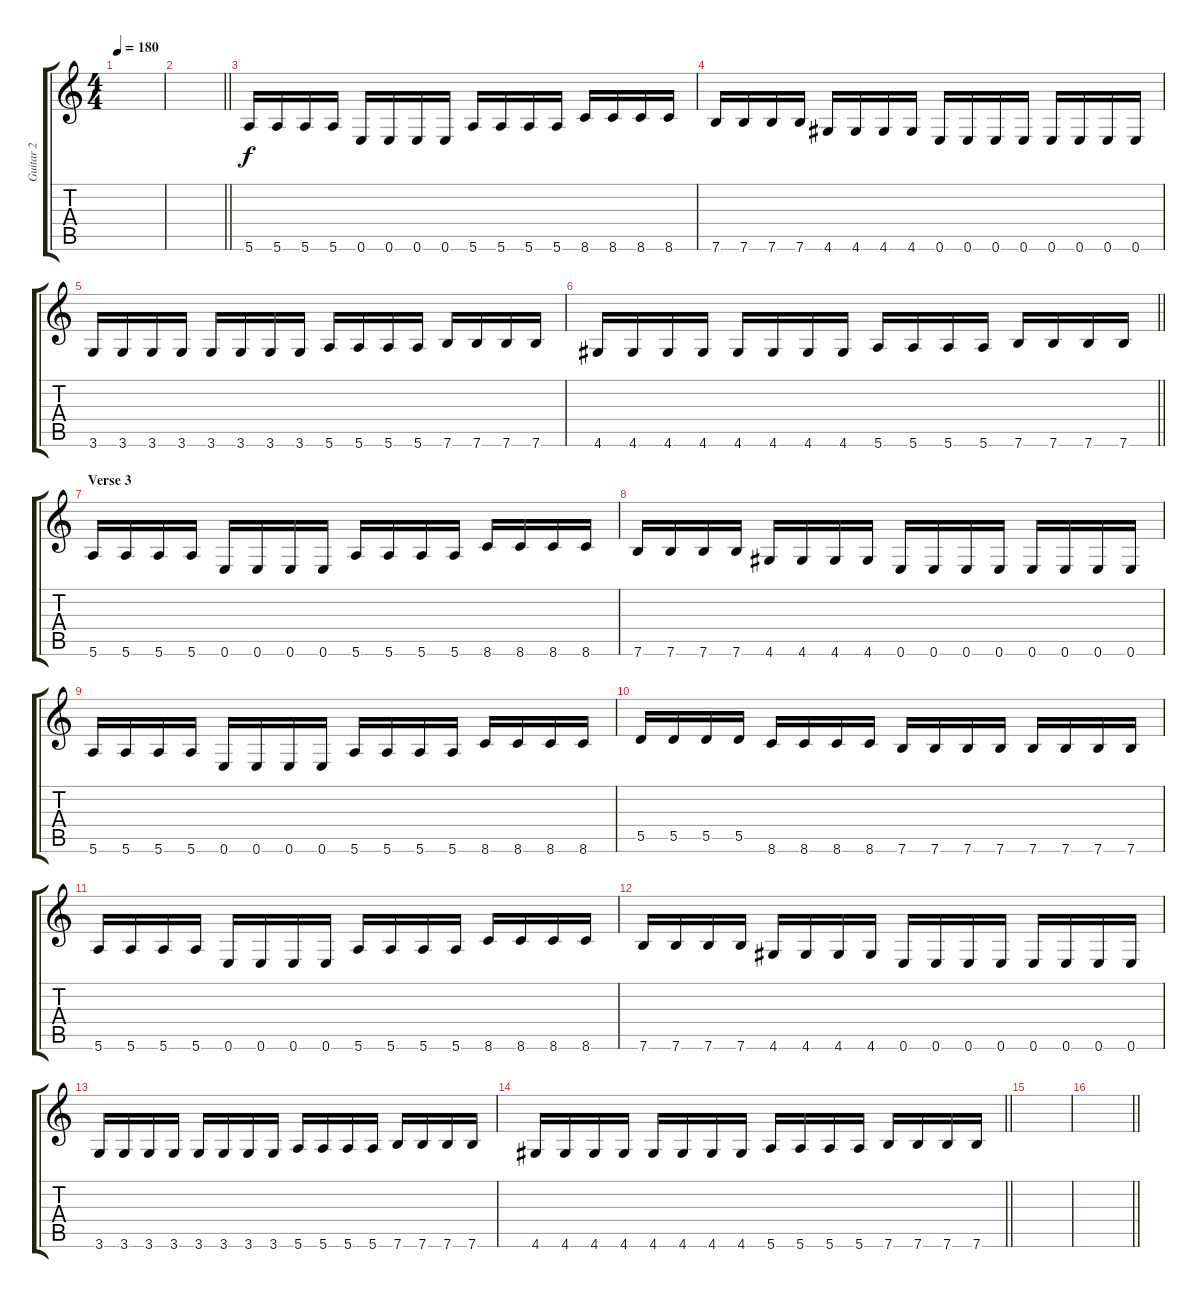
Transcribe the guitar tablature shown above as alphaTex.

\track ("Guitar 2" "Guitar 2") {instrument distortionguitar}
\staff {score tabs}
\tuning (E4 B3 G3 D3 A2 E2) {hide}
\ts (4 4)
\tempo 180
\clef g2
\ks c
|
\barLineRight lightlight
|
\section ("" "")
5.6.16 5.6.16 5.6.16 5.6.16 0.6.16 0.6.16 0.6.16 0.6.16 5.6.16 5.6.16 5.6.16 5.6.16 8.6.16 8.6.16 8.6.16 8.6.16 |
7.6.16 7.6.16 7.6.16 7.6.16 4.6.16 4.6.16 4.6.16 4.6.16 0.6.16 0.6.16 0.6.16 0.6.16 0.6.16 0.6.16 0.6.16 0.6.16 |
3.6.16 3.6.16 3.6.16 3.6.16 3.6.16 3.6.16 3.6.16 3.6.16 5.6.16 5.6.16 5.6.16 5.6.16 7.6.16 7.6.16 7.6.16 7.6.16 |
\barLineRight lightlight
4.6.16 4.6.16 4.6.16 4.6.16 4.6.16 4.6.16 4.6.16 4.6.16 5.6.16 5.6.16 5.6.16 5.6.16 7.6.16 7.6.16 7.6.16 7.6.16 |
\section ("" "Verse 3")
5.6.16 5.6.16 5.6.16 5.6.16 0.6.16 0.6.16 0.6.16 0.6.16 5.6.16 5.6.16 5.6.16 5.6.16 8.6.16 8.6.16 8.6.16 8.6.16 |
7.6.16 7.6.16 7.6.16 7.6.16 4.6.16 4.6.16 4.6.16 4.6.16 0.6.16 0.6.16 0.6.16 0.6.16 0.6.16 0.6.16 0.6.16 0.6.16 |
5.6.16 5.6.16 5.6.16 5.6.16 0.6.16 0.6.16 0.6.16 0.6.16 5.6.16 5.6.16 5.6.16 5.6.16 8.6.16 8.6.16 8.6.16 8.6.16 |
5.5.16 5.5.16 5.5.16 5.5.16 8.6.16 8.6.16 8.6.16 8.6.16 7.6.16 7.6.16 7.6.16 7.6.16 7.6.16 7.6.16 7.6.16 7.6.16 |
5.6.16 5.6.16 5.6.16 5.6.16 0.6.16 0.6.16 0.6.16 0.6.16 5.6.16 5.6.16 5.6.16 5.6.16 8.6.16 8.6.16 8.6.16 8.6.16 |
7.6.16 7.6.16 7.6.16 7.6.16 4.6.16 4.6.16 4.6.16 4.6.16 0.6.16 0.6.16 0.6.16 0.6.16 0.6.16 0.6.16 0.6.16 0.6.16 |
3.6.16 3.6.16 3.6.16 3.6.16 3.6.16 3.6.16 3.6.16 3.6.16 5.6.16 5.6.16 5.6.16 5.6.16 7.6.16 7.6.16 7.6.16 7.6.16 |
\barLineRight lightlight
4.6.16 4.6.16 4.6.16 4.6.16 4.6.16 4.6.16 4.6.16 4.6.16 5.6.16 5.6.16 5.6.16 5.6.16 7.6.16 7.6.16 7.6.16 7.6.16 |
\section ("" "")
|
\barLineRight lightlight
